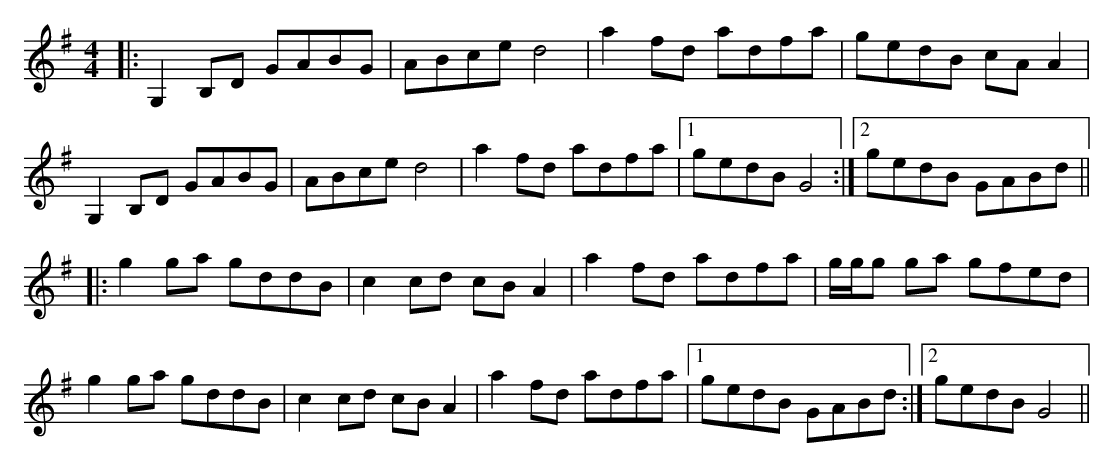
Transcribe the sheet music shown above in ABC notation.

X:1
M:4/4
K:G
|:G,2 B,D GABG|ABce d4| a2fd adfa|gedB cA A2|
G,2B,D GABG |ABce d4| a2 fd adfa|1 gedB G4 :|2 gedB GABd||
|:g2 ga gddB |c2cd cBA2|a2 fd adfa | g/g/g ga gfed|
g2 ga gddB|c2cd cBA2|a2 fd adfa|1 gedB GABd:|2 gedB G4||
